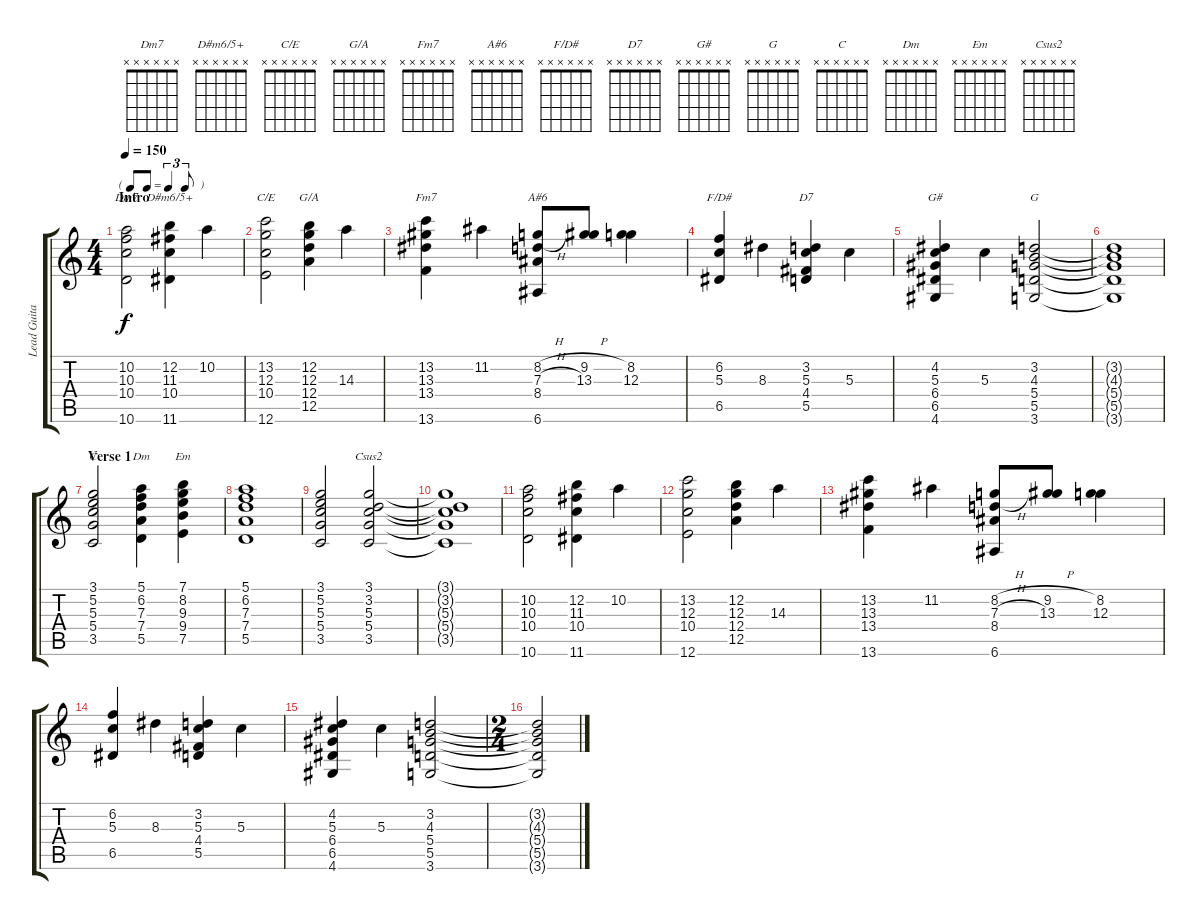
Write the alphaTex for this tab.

\track ("Lead Guitar" "Lead Guita") {instrument distortionguitar}
\staff {score tabs}
\tuning (E4 B3 G3 D3 A2 E2) {hide}
\chord ("Dm7" x x x x x x) {firstfret 0}
\chord ("D#m6/5+" x x x x x x) {firstfret 0}
\chord ("C/E" x x x x x x) {firstfret 0}
\chord ("G/A" x x x x x x) {firstfret 0}
\chord ("Fm7" x x x x x x) {firstfret 0}
\chord ("A#6" x x x x x x) {firstfret 0}
\chord ("F/D#" x x x x x x) {firstfret 0}
\chord ("D7" x x x x x x) {firstfret 0}
\chord ("G#" x x x x x x) {firstfret 0}
\chord ("G" x x x x x x) {firstfret 0}
\chord ("C" x x x x x x) {firstfret 0}
\chord ("Dm" x x x x x x) {firstfret 0}
\chord ("Em" x x x x x x) {firstfret 0}
\chord ("Csus2" x x x x x x) {firstfret 0}
\ts (4 4)
\tf triplet8th
\section ("" "Intro")
\tempo 150
\clef g2
\ks c
(10.2 10.3 10.4 10.6).2{ch "Dm7" dy f instrument electricguitarjazz} (12.2 11.3 10.4 11.6).4{ch "D#m6/5+"} 10.2.4 |
(13.2 12.3 10.4 12.6).2{ch "C/E"} (12.2 12.3 12.4 12.5).4{ch "G/A"} 14.3.4 |
(13.2 13.3 13.4 13.6).4{ch "Fm7"} 11.2.4 (8.2{h} 7.3{h} 8.4 6.6).8{ch "A#6"} (9.2{h} 13.3).8 (8.2 12.3).4 |
(6.2 5.3 6.5).4{ch "F/D#"} 8.3.4 (3.2 5.3 4.4 5.5).4{ch "D7"} 5.3.4 |
(4.2 5.3 6.4 6.5 4.6).4{ch "G#"} 5.3.4 (3.2 4.3 5.4 5.5 3.6).2{ch "G"} |
(3.2{t} 4.3{t} 5.4{t} 5.5{t} 3.6{t}).1 |
\section ("" "Verse 1")
(3.1 5.2 5.3 5.4 3.5).2{ch "C" instrument electricguitarjazz} (5.1 6.2 7.3 7.4 5.5).4{ch "Dm"} (7.1 8.2 9.3 9.4 7.5).4{ch "Em"} |
(5.1 6.2 7.3 7.4 5.5).1 |
(3.1 5.2 5.3 5.4 3.5).2 (3.1 3.2 5.3 5.4 3.5).2{ch "Csus2"} |
(3.1{t} 3.2{t} 5.3{t} 5.4{t} 3.5{t}).1 |
(10.2 10.3 10.4 10.6).2{instrument electricguitarjazz} (12.2 11.3 10.4 11.6).4 10.2.4 |
(13.2 12.3 10.4 12.6).2 (12.2 12.3 12.4 12.5).4 14.3.4 |
(13.2 13.3 13.4 13.6).4 11.2.4 (8.2{h} 7.3{h} 8.4 6.6).8 (9.2{h} 13.3).8 (8.2 12.3).4 |
(6.2 5.3 6.5).4 8.3.4 (3.2 5.3 4.4 5.5).4 5.3.4 |
(4.2 5.3 6.4 6.5 4.6).4 5.3.4 (3.2 4.3 5.4 5.5 3.6).2 |
\ts (2 4)
(3.2{t} 4.3{t} 5.4{t} 5.5{t} 3.6{t}).2
